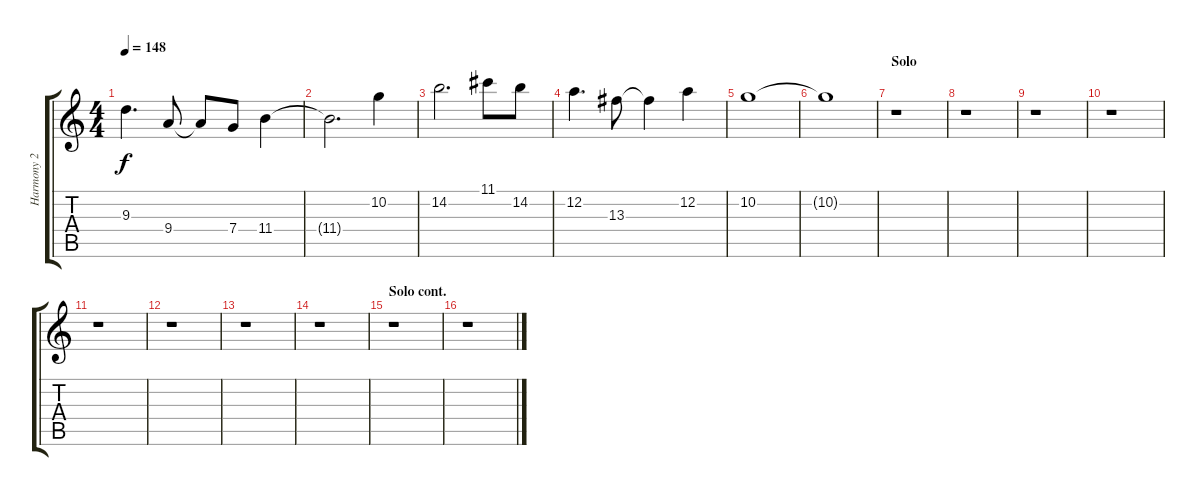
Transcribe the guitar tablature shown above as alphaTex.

\track ("Harmony 2" "Harmony 2") {instrument overdrivenguitar}
\staff {score tabs}
\tuning (D4 A3 F3 C3 G2 C2) {hide}
\ts (4 4)
\tempo 148
\clef g2
\ks aminor
9.3.4{d dy f} 9.4.8 9.4{t}.8 7.4.8 11.4.4 |
11.4{t}.2{d} 10.2.4 |
14.2.2{d} 11.1.8 14.2.8 |
12.2.4{d} 13.3.8 13.3{t}.4 12.2.4 |
10.2.1 |
10.2{t}.1 |
\section ("" "Solo")
r.1 |
r.1 |
r.1 |
r.1 |
r.1 |
r.1 |
r.1 |
r.1 |
\section ("" "Solo cont.")
r.1 |
r.1
